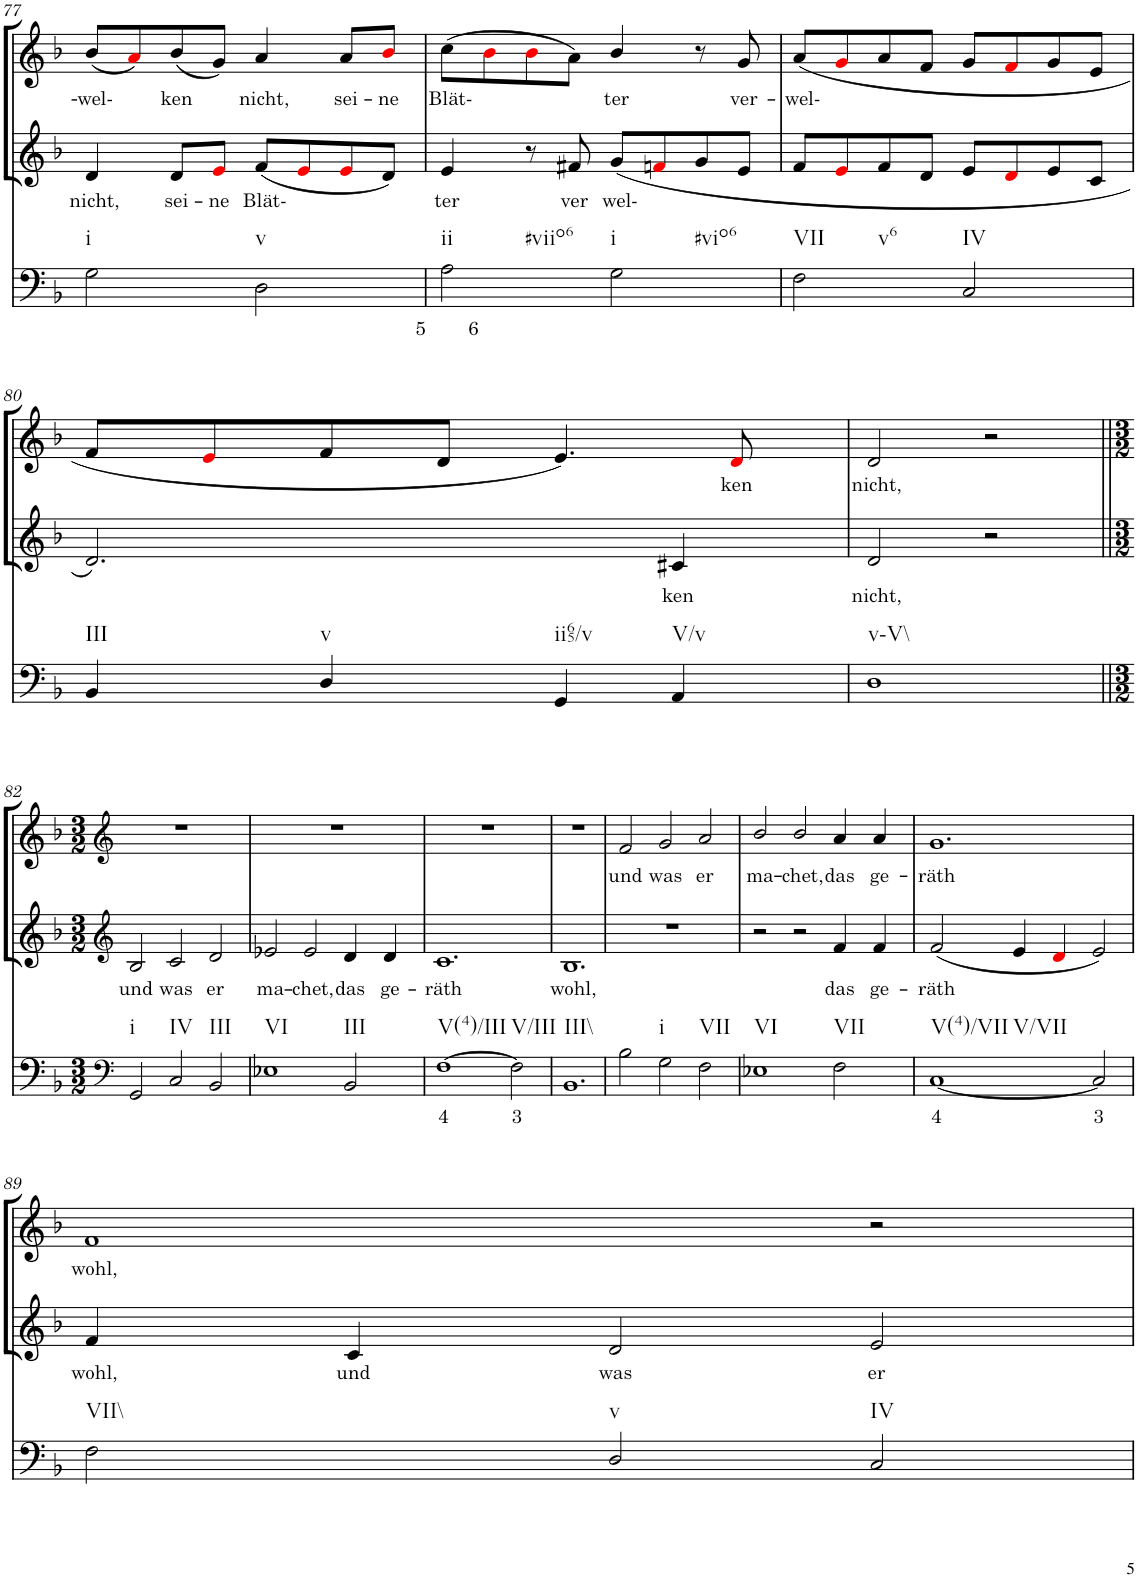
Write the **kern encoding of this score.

**kern	**text	**kern	**text	**kern	**text
*part3	*part3	*part2	*part2	*part1	*part1
*staff3	*staff3	*staff2	*staff2	*staff1	*staff1
*I"Continuo	*	*I"Alto	*	*I"Soprano	*
!!LO:PB:g=z
*clefF4	*	*clefG2	*	*clefG2	*
*k[b-]	*	*k[b-]	*	*k[b-]	*
*M2/2	*	*M2/2	*	*M2/2	*
=77	=77	=77	=77	=77	=77
!LO:TX:b:t=i	!	!	!	!	!
!	!	!	!LO:LY:b	!	!LO:LY:b
2G\	.	4d/	nicht,	(8b-/L	wel-
.	.	.	.	8ai/)	.
!	!	!	!LO:LY:b	!	!LO:LY:b
.	.	8d/L	sei-	(8b-/	ken
!	!	!	!LO:LY:b	!	!
.	.	8ei/J	ne	8g/J)	.
!LO:TX:b:t=v	!	!	!	!	!
!	!	!	!LO:LY:b	!	!LO:LY:b
2D\	.	(8f/L	Blät-	4a/	nicht,
.	.	8ei/	.	.	.
!	!	!	!	!	!LO:LY:b
.	.	8ei/	.	8a/L	sei-
!	!	!	!	!	!LO:LY:b
.	.	8d/J)	.	8b-i/J	ne
=78	=78	=78	=78	=78	=78
!LO:TX:b:t=ii	!	!	!	!	!
!LO:TX:b:t=#viio6	!	!	!	!	!
!	!LO:LY:b	!	!LO:LY:b	!	!LO:LY:b
2A\	5 6	4e/	ter	(8cc\L	Blät-
.	.	.	.	8b-i\	.
.	.	8r	.	8b-i\	.
!	!	!	!LO:LY:b	!	!
.	.	8f#X/	ver	8a\J)	.
!LO:TX:b:t=i	!	!	!	!	!
!LO:TX:b:t=#vio6	!	!	!	!	!
!	!	!	!LO:LY:b	!	!LO:LY:b
2G\	.	(8g/L	wel-	4b-/	ter
.	.	8fni/	.	.	.
.	.	8g/	.	8r	.
!	!	!	!	!	!LO:LY:b
.	.	8e/J	.	8g/	ver-
=79	=79	=79	=79	=79	=79
!LO:TX:b:t=VII	!	!	!	!	!
!LO:TX:b:t=v6	!	!	!	!	!
!	!	!	!	!	!LO:LY:b
2F\	.	8f/L	.	(8a/L	wel-
.	.	8ei/	.	8gi/	.
.	.	8f/	.	8a/	.
.	.	8d/J	.	8f/J	.
!LO:TX:b:t=IV	!	!	!	!	!
2C/	.	8e/L	.	8g/L	.
.	.	8di/	.	8fi/	.
.	.	8e/	.	8g/	.
.	.	8c/J	.	8e/J	.
!!LO:LB:g=z
=80	=80	=80	=80	=80	=80
!LO:TX:b:t=III	!	!	!	!	!
4BB-/	.	2.d/)	.	8f/L	.
.	.	.	.	8ei/	.
!LO:TX:b:t=v	!	!	!	!	!
4D/	.	.	.	8f/	.
.	.	.	.	8d/J	.
!LO:TX:b:t=ii65/v	!	!	!	!	!
4GG/	.	.	.	4.e/)	.
!LO:TX:b:t=V/v	!	!	!	!	!
!	!	!	!LO:LY:b	!	!
4AA/	.	4c#X/	ken	.	.
!	!	!	!	!	!LO:LY:b
.	.	.	.	8di/	ken
=81	=81	=81	=81	=81	=81
!LO:TX:b:t=v\\-V\\	!	!	!	!	!
!	!	!	!LO:LY:b	!	!LO:LY:b
1D	.	2d/	nicht,	2d/	nicht,
.	.	2r	.	2r	.
!!LO:LB:g=z
=82||	=82||	=82||	=82||	=82||	=82||
*clefF4	*	*clefG2	*	*clefG2	*
*M3/2	*	*M3/2	*	*M3/2	*
!LO:TX:b:t=i	!	!	!	!	!
!	!	!	!LO:LY:b	!	!
2GG/	.	2B-/	und	1.r	.
!LO:TX:b:t=IV	!	!	!	!	!
!	!	!	!LO:LY:b	!	!
2C/	.	2c/	was	.	.
!LO:TX:b:t=III	!	!	!	!	!
!	!	!	!LO:LY:b	!	!
2BB-/	.	2d/	er	.	.
=83	=83	=83	=83	=83	=83
!LO:TX:b:t=VI	!	!	!	!	!
!	!	!	!LO:LY:b	!	!
1E-X	.	2e-X/	ma-	1.r	.
!	!	!	!LO:LY:b	!	!
.	.	2e-/	chet,	.	.
!LO:TX:b:t=III	!	!	!	!	!
!	!	!	!LO:LY:b	!	!
2BB-/	.	4d/	das	.	.
!	!	!	!LO:LY:b	!	!
.	.	4d/	ge-	.	.
=84	=84	=84	=84	=84	=84
!LO:TX:b:t=V(4)/III	!	!	!	!	!
!	!LO:LY:b	!	!LO:LY:b	!	!
[1F	4	1.c	räth	1.r	.
!LO:TX:b:t=V/III	!	!	!	!	!
!	!LO:LY:b	!	!	!	!
2F\]	3	.	.	.	.
=85	=85	=85	=85	=85	=85
!LO:TX:b:t=III\\	!	!	!	!	!
!	!	!	!LO:LY:b	!	!
1.BB-	.	1.B-	wohl,	1.r	.
=86	=86	=86	=86	=86	=86
!	!	!	!	!	!LO:LY:b
2B-\	.	1.r	.	2f/	und
!LO:TX:b:t=i	!	!	!	!	!
!	!	!	!	!	!LO:LY:b
2G\	.	.	.	2g/	was
!LO:TX:b:t=VII	!	!	!	!	!
!	!	!	!	!	!LO:LY:b
2F\	.	.	.	2a/	er
=87	=87	=87	=87	=87	=87
!LO:TX:b:t=VI	!	!	!	!	!
!	!	!	!	!	!LO:LY:b
1E-X	.	2r	.	2b-/	ma-
!	!	!	!	!	!LO:LY:b
.	.	2r	.	2b-/	chet,
!LO:TX:b:t=VII	!	!	!	!	!
!	!	!	!LO:LY:b	!	!LO:LY:b
2F\	.	4f/	das	4a/	das
!	!	!	!LO:LY:b	!	!LO:LY:b
.	.	4f/	ge-	4a/	ge-
=88	=88	=88	=88	=88	=88
!LO:TX:b:t=V(4)/VII	!	!	!	!	!
!LO:TX:b:t=V/VII	!	!	!	!	!
!	!LO:LY:b	!	!LO:LY:b	!	!LO:LY:b
[1C	4	(2f/	räth	1.g	räth
.	.	4e/	.	.	.
.	.	4di/	.	.	.
!	!LO:LY:b	!	!	!	!
2C/]	3	2e/)	.	.	.
!!LO:LB:g=z
=89	=89	=89	=89	=89	=89
!LO:TX:b:t=VII\\	!	!	!	!	!
!	!	!	!LO:LY:b	!	!LO:LY:b
2F\	.	4f/	wohl,	1f	wohl,
!	!	!	!LO:LY:b	!	!
.	.	4c/	und	.	.
!LO:TX:b:t=v	!	!	!	!	!
!	!	!	!LO:LY:b	!	!
2D/	.	2d/	was	.	.
!LO:TX:b:t=IV	!	!	!	!	!
!	!	!	!LO:LY:b	!	!
2C/	.	2e/	er	2r	.
=	=	=	=	=	=
*-	*-	*-	*-	*-	*-
